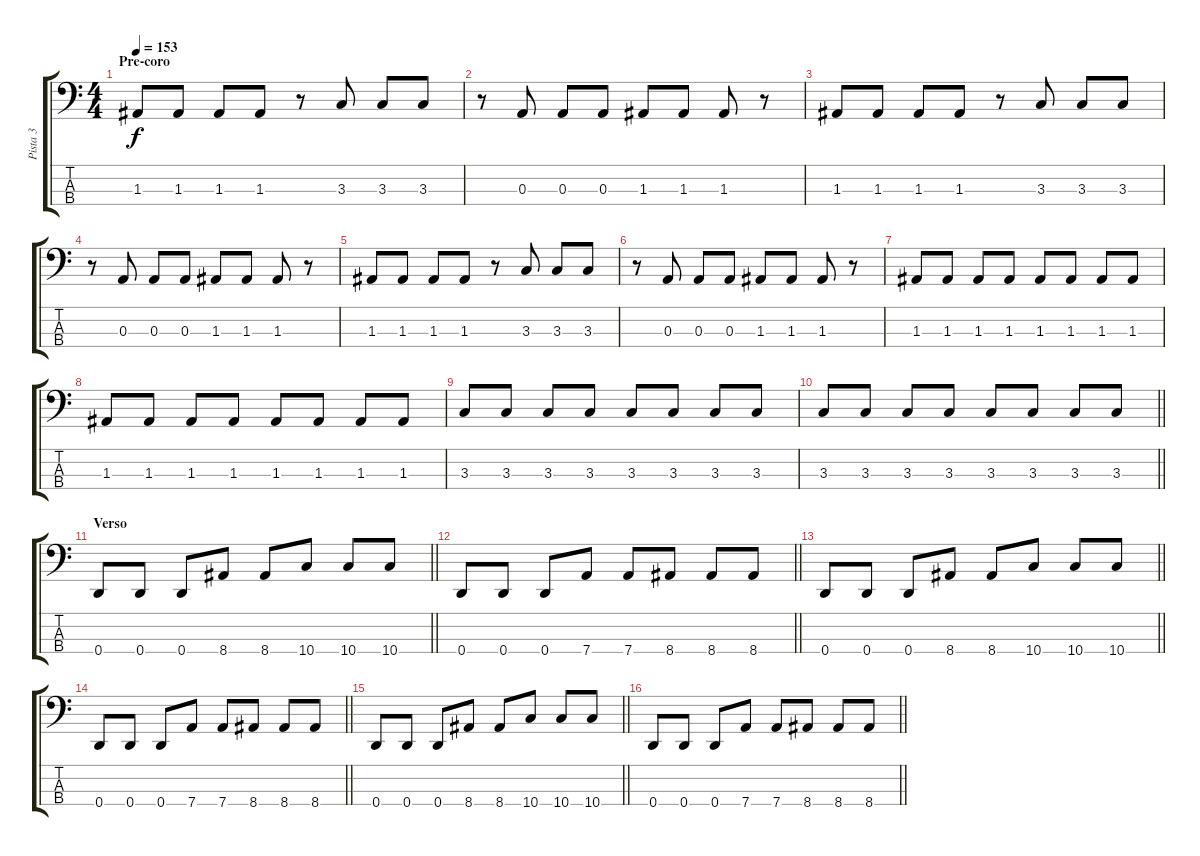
\track ("Pista 3" "Pista 3") {instrument electricbasspick}
\staff {score tabs}
\tuning (G2 D2 A1 D1) {hide}
\ts (4 4)
\section ("" "Pre-coro")
\tempo 153
\clef f4
\ks c
1.3.8{dy f} 1.3.8 1.3.8 1.3.8 r.8 3.3.8 3.3.8 3.3.8 |
r.8 0.3.8 0.3.8 0.3.8 1.3.8 1.3.8 1.3.8 r.8 |
1.3.8 1.3.8 1.3.8 1.3.8 r.8 3.3.8 3.3.8 3.3.8 |
r.8 0.3.8 0.3.8 0.3.8 1.3.8 1.3.8 1.3.8 r.8 |
1.3.8 1.3.8 1.3.8 1.3.8 r.8 3.3.8 3.3.8 3.3.8 |
r.8 0.3.8 0.3.8 0.3.8 1.3.8 1.3.8 1.3.8 r.8 |
1.3.8 1.3.8 1.3.8 1.3.8 1.3.8 1.3.8 1.3.8 1.3.8 |
1.3.8 1.3.8 1.3.8 1.3.8 1.3.8 1.3.8 1.3.8 1.3.8 |
3.3.8 3.3.8 3.3.8 3.3.8 3.3.8 3.3.8 3.3.8 3.3.8 |
\barLineRight lightlight
3.3.8 3.3.8 3.3.8 3.3.8 3.3.8 3.3.8 3.3.8 3.3.8 |
\section ("" "Verso")
\barLineRight lightlight
0.4.8 0.4.8 0.4.8 8.4.8 8.4.8 10.4.8 10.4.8 10.4.8 |
\barLineRight lightlight
0.4.8 0.4.8 0.4.8 7.4.8 7.4.8 8.4.8 8.4.8 8.4.8 |
\barLineRight lightlight
0.4.8 0.4.8 0.4.8 8.4.8 8.4.8 10.4.8 10.4.8 10.4.8 |
\barLineRight lightlight
0.4.8 0.4.8 0.4.8 7.4.8 7.4.8 8.4.8 8.4.8 8.4.8 |
\barLineRight lightlight
0.4.8 0.4.8 0.4.8 8.4.8 8.4.8 10.4.8 10.4.8 10.4.8 |
\barLineRight lightlight
0.4.8 0.4.8 0.4.8 7.4.8 7.4.8 8.4.8 8.4.8 8.4.8
